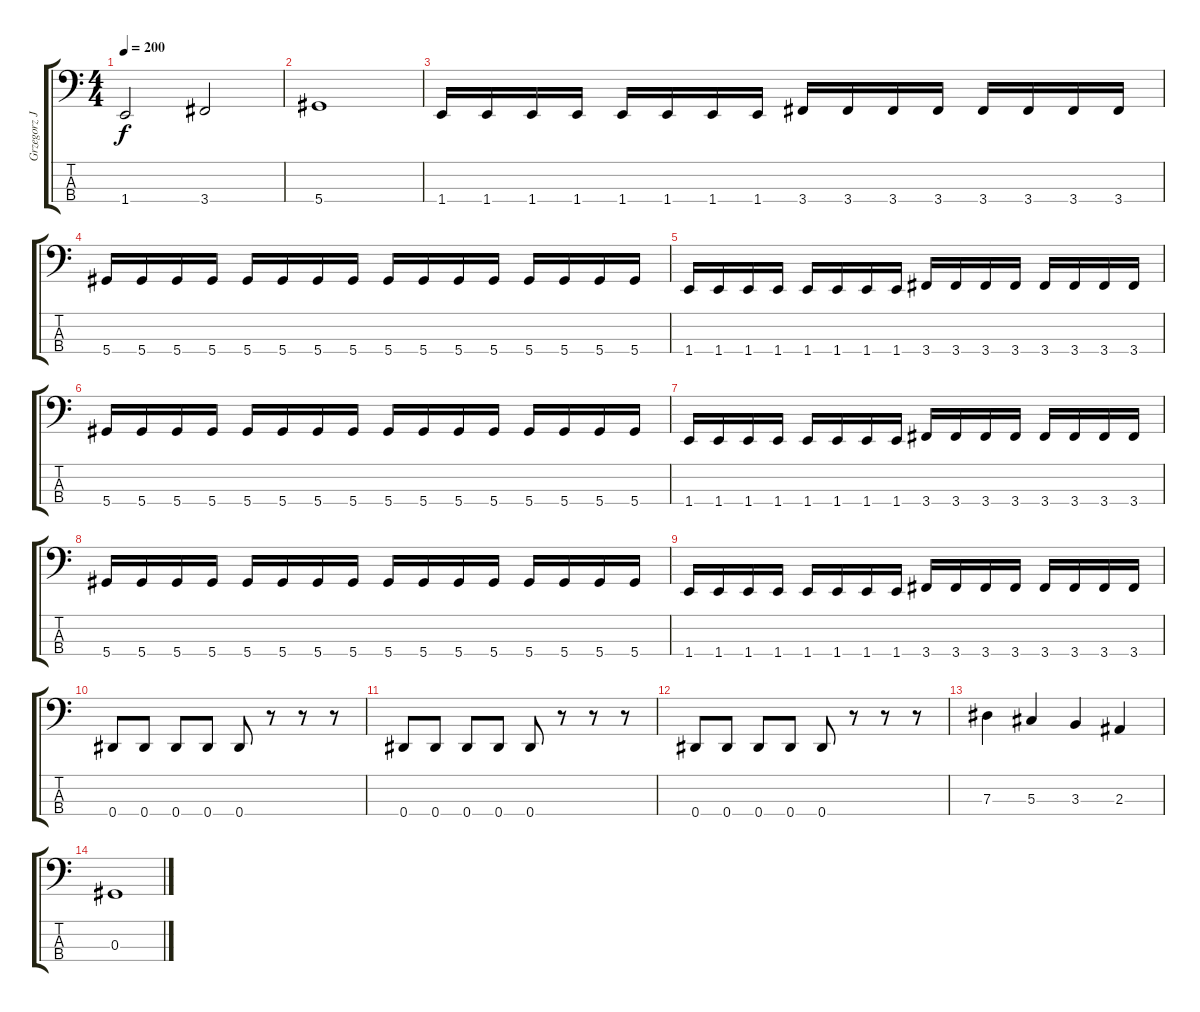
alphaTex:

\track ("Grzegorz Jezierski" "Grzegorz J") {instrument electricbasspick}
\staff {score tabs}
\tuning (Gb2 Db2 Ab1 Eb1) {hide}
\ts (4 4)
\tempo 200
\clef f4
\ks c
1.4.2{dy f} 3.4.2 |
5.4.1 |
1.4.16 1.4.16 1.4.16 1.4.16 1.4.16 1.4.16 1.4.16 1.4.16 3.4.16 3.4.16 3.4.16 3.4.16 3.4.16 3.4.16 3.4.16 3.4.16 |
5.4.16 5.4.16 5.4.16 5.4.16 5.4.16 5.4.16 5.4.16 5.4.16 5.4.16 5.4.16 5.4.16 5.4.16 5.4.16 5.4.16 5.4.16 5.4.16 |
1.4.16 1.4.16 1.4.16 1.4.16 1.4.16 1.4.16 1.4.16 1.4.16 3.4.16 3.4.16 3.4.16 3.4.16 3.4.16 3.4.16 3.4.16 3.4.16 |
5.4.16 5.4.16 5.4.16 5.4.16 5.4.16 5.4.16 5.4.16 5.4.16 5.4.16 5.4.16 5.4.16 5.4.16 5.4.16 5.4.16 5.4.16 5.4.16 |
1.4.16 1.4.16 1.4.16 1.4.16 1.4.16 1.4.16 1.4.16 1.4.16 3.4.16 3.4.16 3.4.16 3.4.16 3.4.16 3.4.16 3.4.16 3.4.16 |
5.4.16 5.4.16 5.4.16 5.4.16 5.4.16 5.4.16 5.4.16 5.4.16 5.4.16 5.4.16 5.4.16 5.4.16 5.4.16 5.4.16 5.4.16 5.4.16 |
1.4.16 1.4.16 1.4.16 1.4.16 1.4.16 1.4.16 1.4.16 1.4.16 3.4.16 3.4.16 3.4.16 3.4.16 3.4.16 3.4.16 3.4.16 3.4.16 |
0.4.8 0.4.8 0.4.8 0.4.8 0.4.8 r.8 r.8 r.8 |
0.4.8 0.4.8 0.4.8 0.4.8 0.4.8 r.8 r.8 r.8 |
0.4.8 0.4.8 0.4.8 0.4.8 0.4.8 r.8 r.8 r.8 |
7.3.4 5.3.4 3.3.4 2.3.4 |
0.3.1
